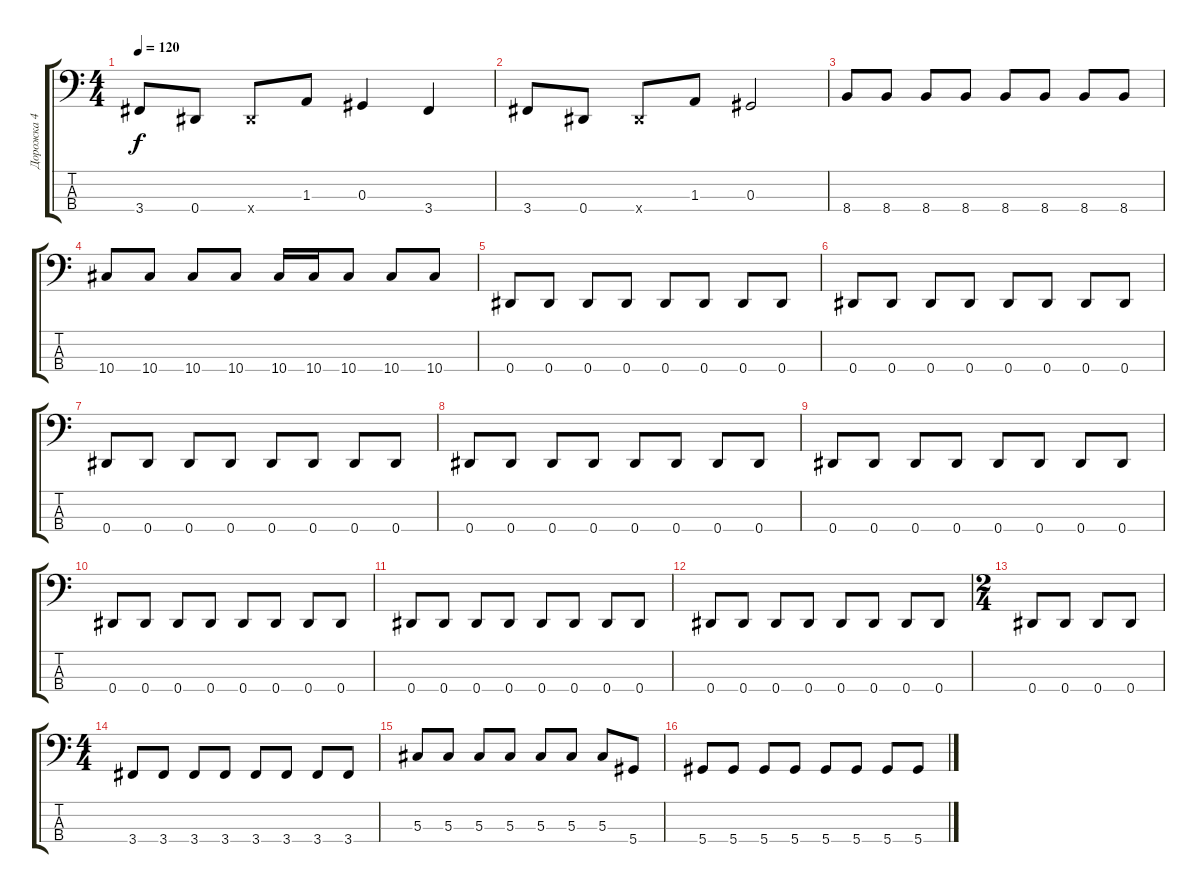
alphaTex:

\track ("Дорожка 4" "Дорожка 4") {instrument distortionguitar}
\staff {score tabs}
\tuning (Gb2 Db2 Ab1 Eb1) {hide}
\ts (4 4)
\tempo 120
\clef f4
\ks c
3.4.8{dy f} 0.4.8 0.4{x}.8 1.3.8 0.3.4 3.4.4 |
3.4.8 0.4.8 0.4{x}.8 1.3.8 0.3.2 |
8.4.8{instrument distortionguitar} 8.4.8 8.4.8 8.4.8 8.4.8 8.4.8 8.4.8 8.4.8 |
10.4.8 10.4.8 10.4.8 10.4.8 10.4.16 10.4.16 10.4.8 10.4.8 10.4.8 |
0.4.8 0.4.8 0.4.8 0.4.8 0.4.8 0.4.8 0.4.8 0.4.8 |
0.4.8 0.4.8 0.4.8 0.4.8 0.4.8 0.4.8 0.4.8 0.4.8 |
0.4.8 0.4.8 0.4.8 0.4.8 0.4.8 0.4.8 0.4.8 0.4.8 |
0.4.8 0.4.8 0.4.8 0.4.8 0.4.8 0.4.8 0.4.8 0.4.8 |
0.4.8 0.4.8 0.4.8 0.4.8 0.4.8 0.4.8 0.4.8 0.4.8 |
0.4.8 0.4.8 0.4.8 0.4.8 0.4.8 0.4.8 0.4.8 0.4.8 |
0.4.8 0.4.8 0.4.8 0.4.8 0.4.8 0.4.8 0.4.8 0.4.8 |
0.4.8 0.4.8 0.4.8 0.4.8 0.4.8 0.4.8 0.4.8 0.4.8 |
\ts (2 4)
0.4.8 0.4.8 0.4.8 0.4.8 |
\ts (4 4)
3.4.8 3.4.8 3.4.8 3.4.8 3.4.8 3.4.8 3.4.8 3.4.8 |
5.3.8 5.3.8 5.3.8 5.3.8 5.3.8 5.3.8 5.3.8 5.4.8 |
5.4.8 5.4.8 5.4.8 5.4.8 5.4.8 5.4.8 5.4.8 5.4.8
